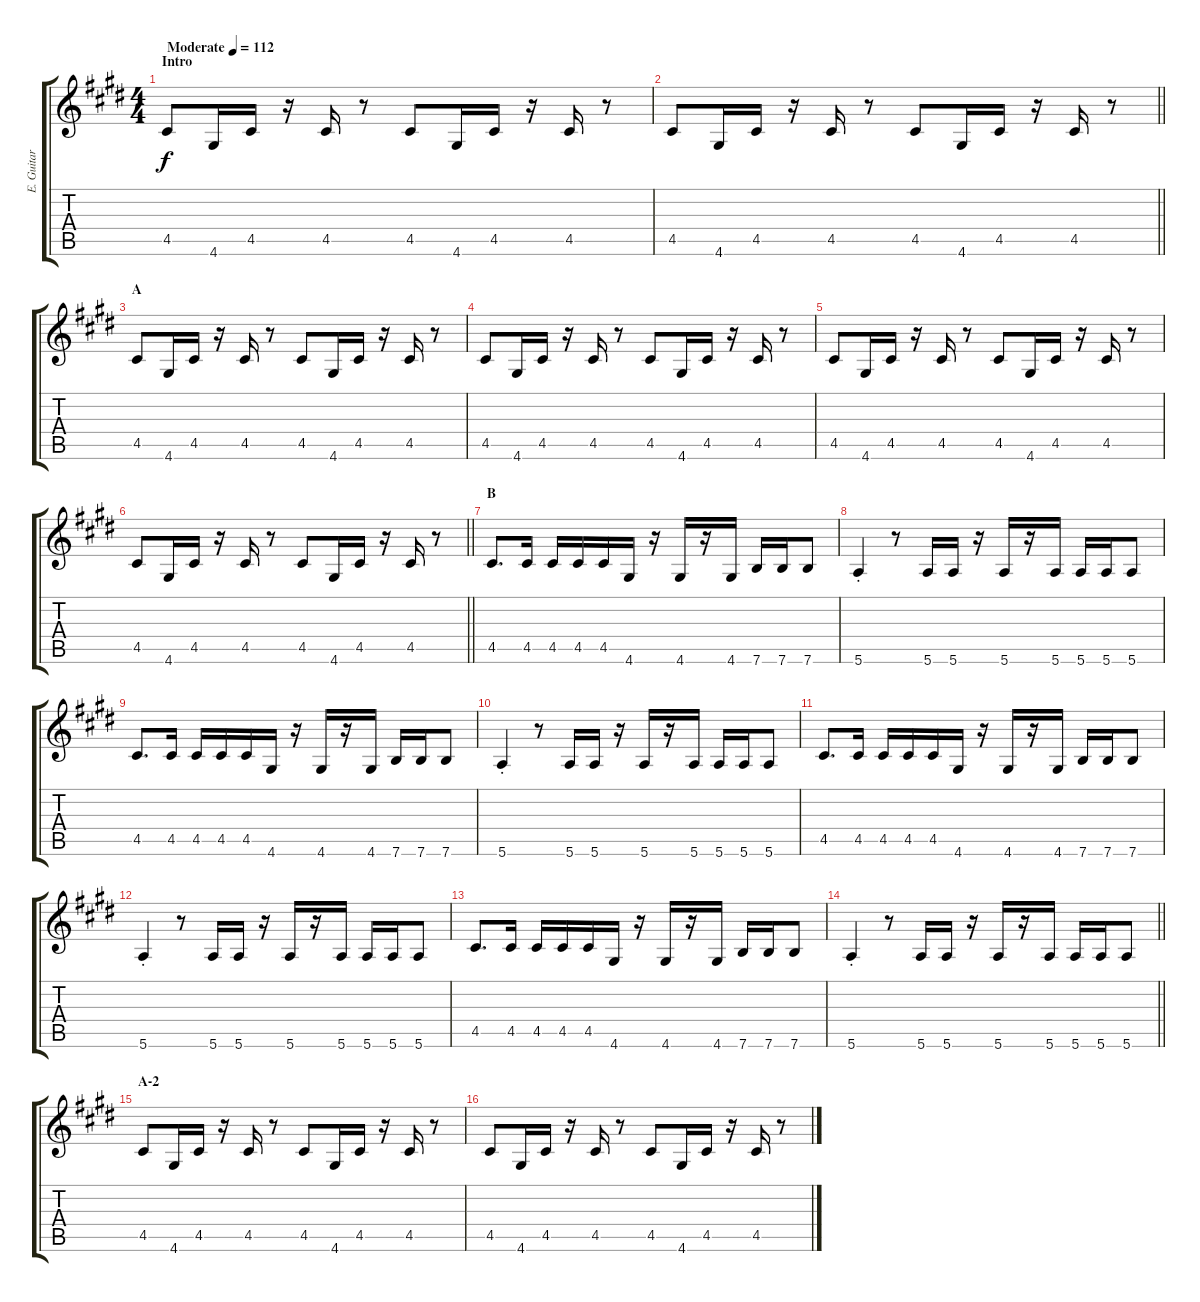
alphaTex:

\track ("E. Guitar I" "E. Guitar ") {instrument overdrivenguitar}
\staff {score tabs}
\tuning (E4 B3 G3 D3 A2 E2) {hide}
\ts (4 4)
\section ("" "Intro")
\tempo (112 "Moderate")
\clef g2
\ks e
4.5.8{dy f instrument overdrivenguitar} 4.6.16 4.5.16 r.16 4.5.16 r.8 4.5.8 4.6.16 4.5.16 r.16 4.5.16 r.8 |
\barLineRight lightlight
4.5.8 4.6.16 4.5.16 r.16 4.5.16 r.8 4.5.8 4.6.16 4.5.16 r.16 4.5.16 r.8 |
\section ("" "A")
4.5.8 4.6.16 4.5.16 r.16 4.5.16 r.8 4.5.8 4.6.16 4.5.16 r.16 4.5.16 r.8 |
4.5.8 4.6.16 4.5.16 r.16 4.5.16 r.8 4.5.8 4.6.16 4.5.16 r.16 4.5.16 r.8 |
4.5.8 4.6.16 4.5.16 r.16 4.5.16 r.8 4.5.8 4.6.16 4.5.16 r.16 4.5.16 r.8 |
\barLineRight lightlight
4.5.8 4.6.16 4.5.16 r.16 4.5.16 r.8 4.5.8 4.6.16 4.5.16 r.16 4.5.16 r.8 |
\section ("" "B")
4.5.8{d} 4.5.16 4.5.16 4.5.16 4.5.16 4.6.16 r.16 4.6.16 r.16 4.6.16 7.6.16 7.6.16 7.6.8 |
5.6{st}.4 r.8 5.6.16 5.6.16 r.16 5.6.16 r.16 5.6.16 5.6.16 5.6.16 5.6.8 |
4.5.8{d} 4.5.16 4.5.16 4.5.16 4.5.16 4.6.16 r.16 4.6.16 r.16 4.6.16 7.6.16 7.6.16 7.6.8 |
5.6{st}.4 r.8 5.6.16 5.6.16 r.16 5.6.16 r.16 5.6.16 5.6.16 5.6.16 5.6.8 |
4.5.8{d} 4.5.16 4.5.16 4.5.16 4.5.16 4.6.16 r.16 4.6.16 r.16 4.6.16 7.6.16 7.6.16 7.6.8 |
5.6{st}.4 r.8 5.6.16 5.6.16 r.16 5.6.16 r.16 5.6.16 5.6.16 5.6.16 5.6.8 |
4.5.8{d} 4.5.16 4.5.16 4.5.16 4.5.16 4.6.16 r.16 4.6.16 r.16 4.6.16 7.6.16 7.6.16 7.6.8 |
\barLineRight lightlight
5.6{st}.4 r.8 5.6.16 5.6.16 r.16 5.6.16 r.16 5.6.16 5.6.16 5.6.16 5.6.8 |
\section ("" "A-2")
4.5.8 4.6.16 4.5.16 r.16 4.5.16 r.8 4.5.8 4.6.16 4.5.16 r.16 4.5.16 r.8 |
4.5.8 4.6.16 4.5.16 r.16 4.5.16 r.8 4.5.8 4.6.16 4.5.16 r.16 4.5.16 r.8
